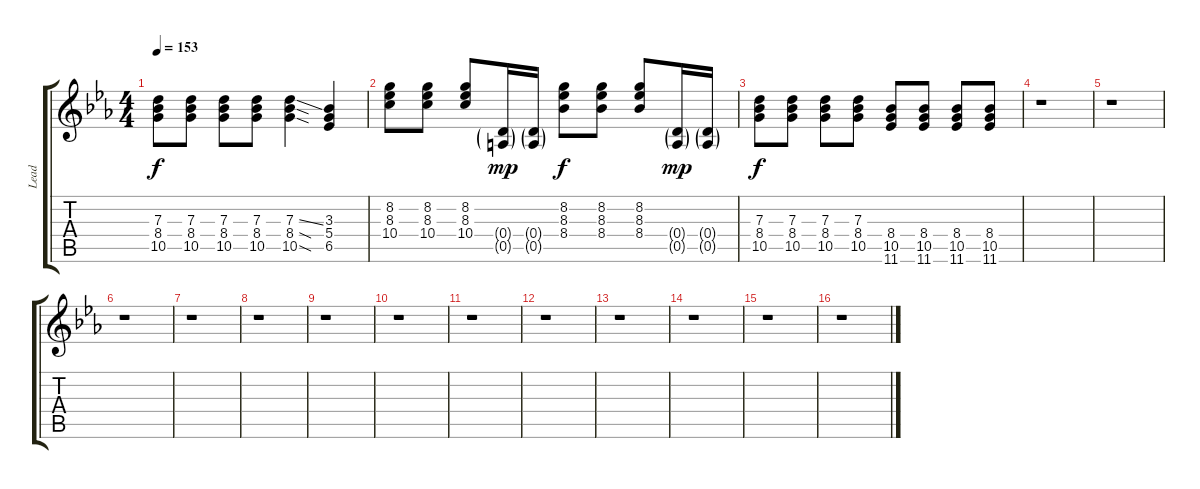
\track ("Lead" "Lead") {instrument overdrivenguitar}
\staff {score tabs}
\tuning (E4 B3 G3 D3 A2 E2) {hide}
\ts (4 4)
\tempo 153
\clef g2
\ks eb
(7.3 8.4 10.5).8{dy f} (7.3 8.4 10.5).8 (7.3 8.4 10.5).8 (7.3 8.4 10.5).8 (7.3{ss} 8.4{sod} 10.5{sod}).4 (3.3 5.4 6.5).4 |
(8.2 8.3 10.4).8 (8.2 8.3 10.4).8 (8.2 8.3 10.4).8 (0.4{g} 0.5{g}).16{dy mp} (0.4{g} 0.5{g}).16 (8.2 8.3 8.4).8{dy f} (8.2 8.3 8.4).8 (8.2 8.3 8.4).8 (0.4{g} 0.5{g}).16{dy mp} (0.4{g} 0.5{g}).16 |
(7.3 8.4 10.5).8{dy f} (7.3 8.4 10.5).8 (7.3 8.4 10.5).8 (7.3 8.4 10.5).8 (8.4 10.5 11.6).8 (8.4 10.5 11.6).8 (8.4 10.5 11.6).8 (8.4 10.5 11.6).8 |
r.1 |
r.1 |
r.1 |
r.1 |
r.1 |
r.1 |
r.1 |
r.1 |
r.1 |
r.1 |
r.1 |
r.1 |
r.1
